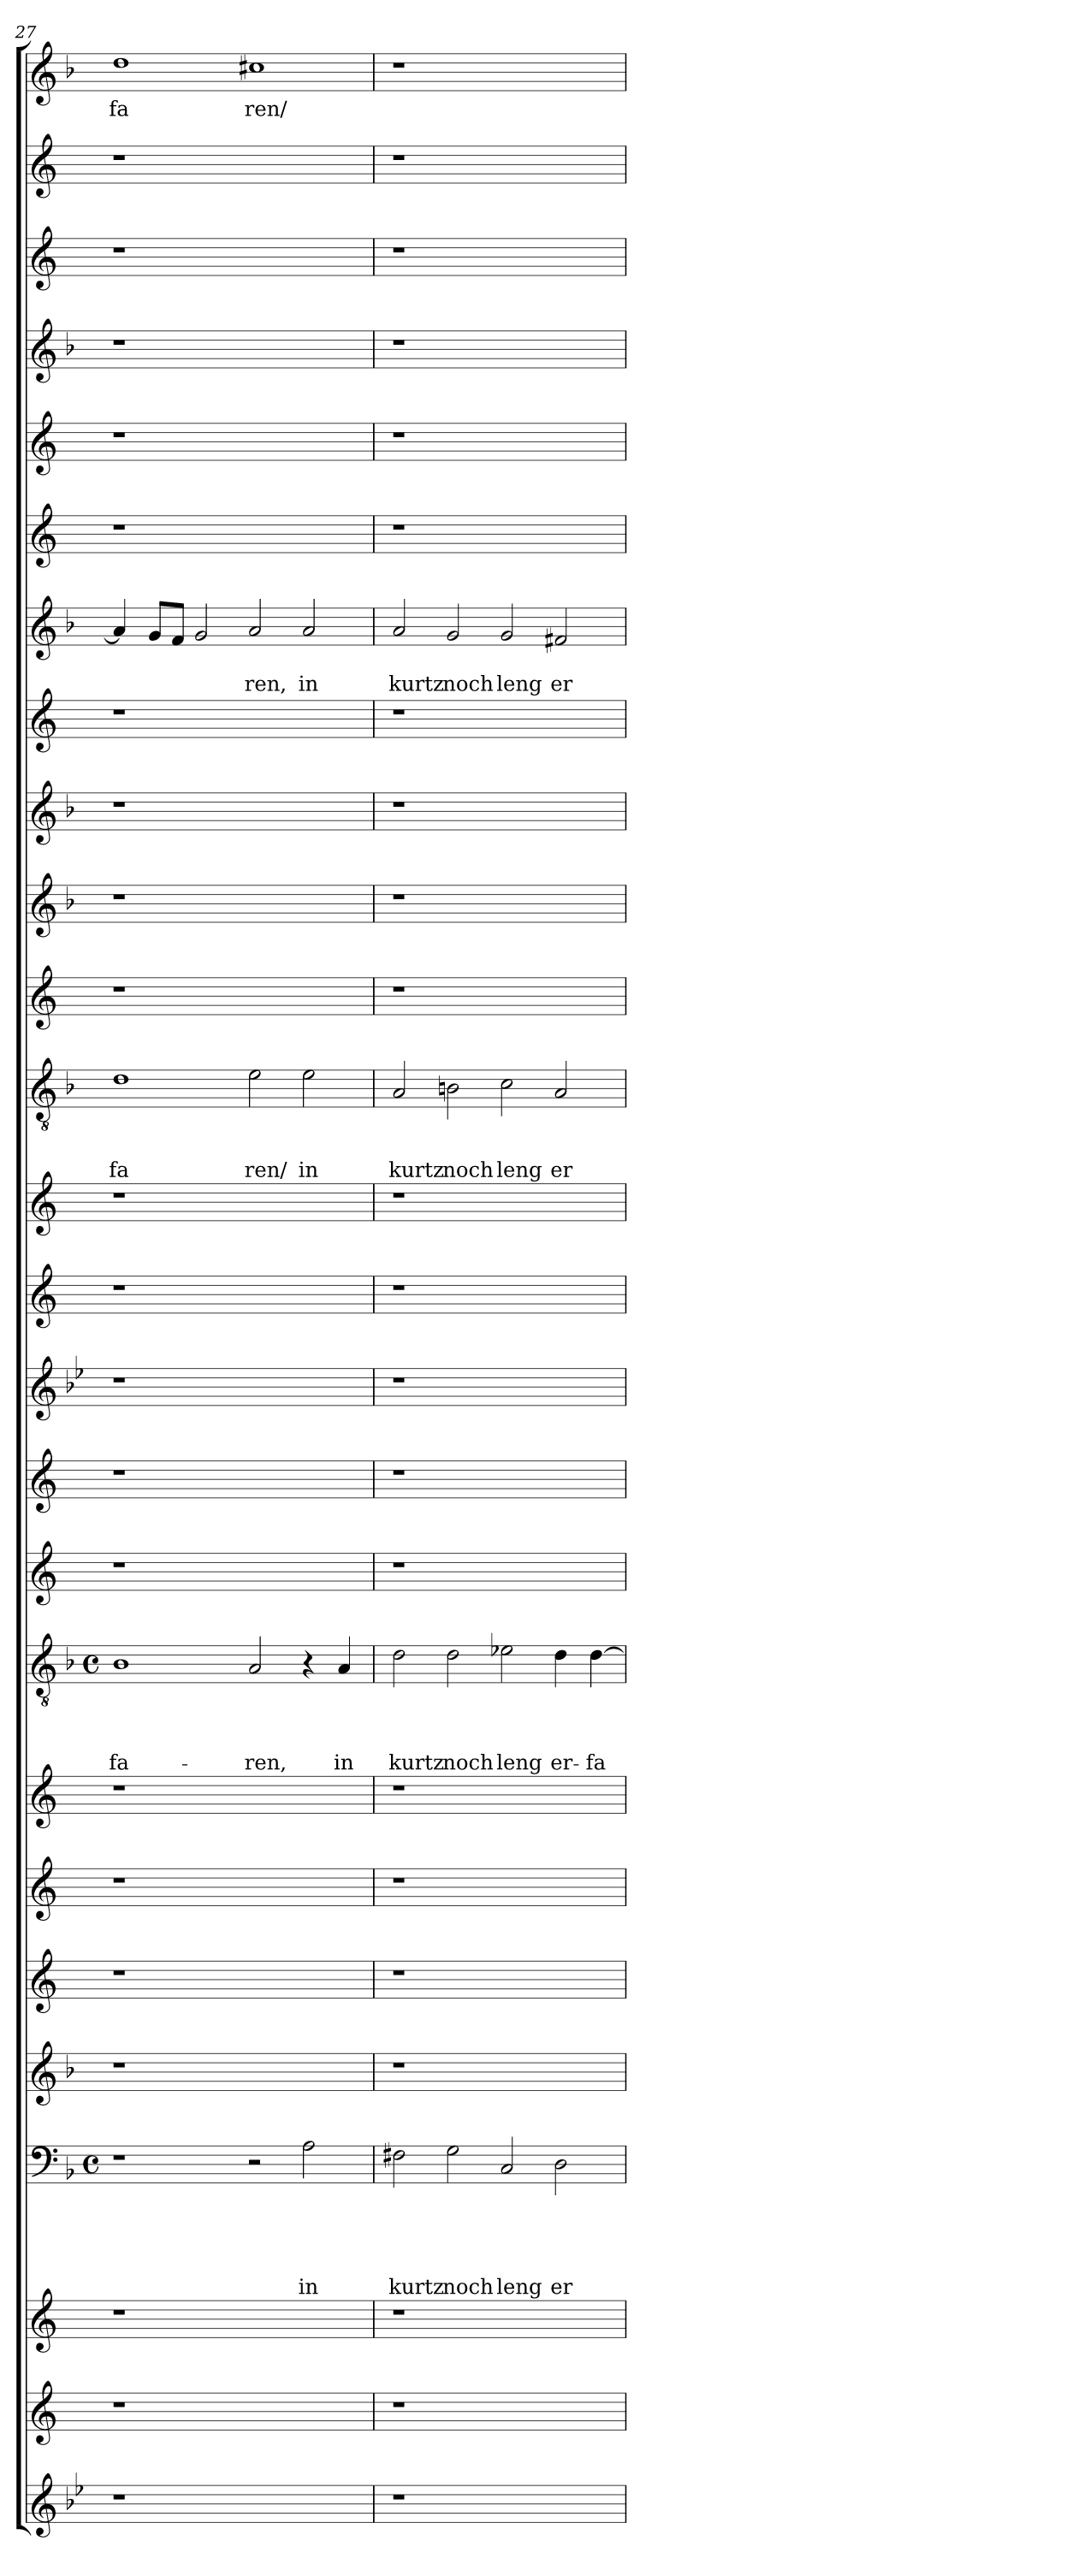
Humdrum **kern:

**kern	**kern	**kern	**kern	**text	**text	**text	**text	**text	**kern	**kern	**kern	**kern	**kern	**text	**text	**text	**text	**kern	**kern	**kern	**kern	**kern	**kern	**text	**text	**text	**kern	**kern	**kern	**kern	**kern	**text	**text	**kern	**kern	**kern	**kern	**kern	**kern	**text
*part26	*part25	*part24	*part23	*part23	*part23	*part23	*part23	*part23	*part22	*part21	*part20	*part19	*part18	*part18	*part18	*part18	*part18	*part17	*part16	*part15	*part14	*part13	*part12	*part12	*part12	*part12	*part11	*part10	*part9	*part8	*part7	*part7	*part7	*part6	*part5	*part4	*part3	*part2	*part1	*part1
*staff26	*staff25	*staff24	*staff23	*staff23	*staff23	*staff23	*staff23	*staff23	*staff22	*staff21	*staff20	*staff19	*staff18	*staff18	*staff18	*staff18	*staff18	*staff17	*staff16	*staff15	*staff14	*staff13	*staff12	*staff12	*staff12	*staff12	*staff11	*staff10	*staff9	*staff8	*staff7	*staff7	*staff7	*staff6	*staff5	*staff4	*staff3	*staff2	*staff1	*staff1
*clefG2	*clefG2	*clefG2	*clefF4	*	*	*	*	*	*clefG2	*clefG2	*clefG2	*clefG2	*clefGv2	*	*	*	*	*clefG2	*clefG2	*clefG2	*clefG2	*clefG2	*clefGv2	*	*	*	*clefG2	*clefG2	*clefG2	*clefG2	*clefG2	*	*	*clefG2	*clefG2	*clefG2	*clefG2	*clefG2	*clefG2	*
*	*ITrd1c2	*ITrd1c2	*ITrd1c2	*	*	*	*	*	*ITrd-3c-5	*ITrd1c2	*ITrd1c2	*ITrd1c2	*ITrd1c2	*	*	*	*	*ITrd1c2	*ITrd1c2	*	*ITrd1c2	*ITrd1c2	*ITrd1c2	*	*	*	*ITrd1c2	*ITrd-3c-5	*ITrd-3c-5	*ITrd1c2	*ITrd1c2	*	*	*ITrd1c2	*ITrd1c2	*ITrd-3c-5	*ITrd1c2	*ITrd1c2	*ITrd-3c-5	*
*k[b-e-]	*k[b-e-]	*k[b-e-]	*k[b-e-a-]	*	*	*	*	*	*k[b-e-]	*k[b-e-]	*k[b-e-]	*k[b-e-]	*k[b-e-a-]	*	*	*	*	*k[b-e-]	*k[b-e-]	*k[b-e-]	*k[b-e-]	*k[b-e-]	*k[b-e-a-]	*	*	*	*k[b-e-]	*k[b-e-]	*k[b-e-]	*k[b-e-]	*k[b-e-a-]	*	*	*k[b-e-]	*k[b-e-]	*k[b-e-]	*k[b-e-]	*k[b-e-]	*k[b-e-]	*
*B-:	*B-:	*B-:	*E-:	*	*	*	*	*	*B-:	*B-:	*B-:	*B-:	*E-:	*	*	*	*	*B-:	*B-:	*B-:	*B-:	*B-:	*E-:	*	*	*	*B-:	*B-:	*B-:	*B-:	*E-:	*	*	*B-:	*B-:	*B-:	*B-:	*B-:	*B-:	*
*	*	*	*M4/4	*	*	*	*	*	*	*	*	*	*M4/4	*	*	*	*	*	*	*	*	*	*	*	*	*	*	*	*	*	*	*	*	*	*	*	*	*	*	*
*	*	*	*met(c)	*	*	*	*	*	*	*	*	*	*met(c)	*	*	*	*	*	*	*	*	*	*	*	*	*	*	*	*	*	*	*	*	*	*	*	*	*	*	*
=27	=27	=27	=27	=27	=27	=27	=27	=27	=27	=27	=27	=27	=27	=27	=27	=27	=27	=27	=27	=27	=27	=27	=27	=27	=27	=27	=27	=27	=27	=27	=27	=27	=27	=27	=27	=27	=27	=27	=27	=27
!	!	!	!	!	!	!	!	!	!	!	!	!	!	!	!	!	!LO:LY:b	!	!	!	!	!	!	!	!	!LO:LY:b	!	!	!	!	!	!	!	!	!	!	!	!	!	!LO:LY:b
1r	1r	1r	1r	.	.	.	.	.	1r	1r	1r	1r	1A-	.	.	.	-fa-	1r	1r	1r	1r	1r	1c	.	.	fa	1r	1r	1r	1r	4g/]	.	.	1r	1r	1r	1r	1r	1gg	fa
.	.	.	.	.	.	.	.	.	.	.	.	.	.	.	.	.	.	.	.	.	.	.	.	.	.	.	.	.	.	.	8f/L	.	.	.	.	.	.	.	.	.
.	.	.	.	.	.	.	.	.	.	.	.	.	.	.	.	.	.	.	.	.	.	.	.	.	.	.	.	.	.	.	8e-/J	.	.	.	.	.	.	.	.	.
.	.	.	.	.	.	.	.	.	.	.	.	.	.	.	.	.	.	.	.	.	.	.	.	.	.	.	.	.	.	.	2f/	.	.	.	.	.	.	.	.	.
!	!	!	!	!	!	!	!	!	!	!	!	!	!	!	!	!	!LO:LY:b	!	!	!	!	!	!	!	!	!LO:LY:b	!	!	!	!	!	!	!LO:LY:b	!	!	!	!	!	!	!LO:LY:b
1ryy	1ryy	1ryy	2r	.	.	.	.	.	1ryy	1ryy	1ryy	1ryy	2G/	.	.	.	-ren,	1ryy	1ryy	1ryy	1ryy	1ryy	2d\	.	.	ren/	1ryy	1ryy	1ryy	1ryy	2g/	.	ren,	1ryy	1ryy	1ryy	1ryy	1ryy	1ff#X	ren/
!	!	!	!	!	!	!	!	!LO:LY:b	!	!	!	!	!	!	!	!	!	!	!	!	!	!	!	!	!	!LO:LY:b	!	!	!	!	!	!	!LO:LY:b	!	!	!	!	!	!	!
.	.	.	2G\	.	.	.	.	in	.	.	.	.	4r	.	.	.	.	.	.	.	.	.	2d\	.	.	in	.	.	.	.	2g/	.	in	.	.	.	.	.	.	.
!	!	!	!	!	!	!	!	!	!	!	!	!	!	!	!	!	!LO:LY:b	!	!	!	!	!	!	!	!	!	!	!	!	!	!	!	!	!	!	!	!	!	!	!
.	.	.	.	.	.	.	.	.	.	.	.	.	4G/	.	.	.	in	.	.	.	.	.	.	.	.	.	.	.	.	.	.	.	.	.	.	.	.	.	.	.
=28	=28	=28	=28	=28	=28	=28	=28	=28	=28	=28	=28	=28	=28	=28	=28	=28	=28	=28	=28	=28	=28	=28	=28	=28	=28	=28	=28	=28	=28	=28	=28	=28	=28	=28	=28	=28	=28	=28	=28	=28
!	!	!	!	!	!	!	!	!LO:LY:b	!	!	!	!	!	!	!	!	!LO:LY:b	!	!	!	!	!	!	!	!	!LO:LY:b	!	!	!	!	!	!	!LO:LY:b	!	!	!	!	!	!	!
1r	1r	1r	2En\	.	.	.	.	kurtz	1r	1r	1r	1r	2c\	.	.	.	kurtz	1r	1r	1r	1r	1r	2G/	.	.	kurtz	1r	1r	1r	1r	2g/	.	kurtz	1r	1r	1r	1r	1r	1r	.
!	!	!	!	!	!	!	!	!LO:LY:b	!	!	!	!	!	!	!	!	!LO:LY:b	!	!	!	!	!	!	!	!	!LO:LY:b	!	!	!	!	!	!	!LO:LY:b	!	!	!	!	!	!	!
.	.	.	2F\	.	.	.	.	noch	.	.	.	.	2c\	.	.	.	noch	.	.	.	.	.	2An\	.	.	noch	.	.	.	.	2f/	.	noch	.	.	.	.	.	.	.
!	!	!	!	!	!	!	!	!LO:LY:b	!	!	!	!	!	!	!	!	!LO:LY:b	!	!	!	!	!	!	!	!	!LO:LY:b	!	!	!	!	!	!	!LO:LY:b	!	!	!	!	!	!	!
1ryy	1ryy	1ryy	2BB-/	.	.	.	.	leng	1ryy	1ryy	1ryy	1ryy	2d-X\	.	.	.	leng	1ryy	1ryy	1ryy	1ryy	1ryy	2B-\	.	.	leng	1ryy	1ryy	1ryy	1ryy	2f/	.	leng	1ryy	1ryy	1ryy	1ryy	1ryy	1ryy	.
!	!	!	!	!	!	!	!	!LO:LY:b	!	!	!	!	!	!	!	!	!LO:LY:b	!	!	!	!	!	!	!	!	!LO:LY:b	!	!	!	!	!	!	!LO:LY:b	!	!	!	!	!	!	!
.	.	.	2C\	.	.	.	.	er	.	.	.	.	4c\	.	.	.	er-	.	.	.	.	.	2G/	.	.	er	.	.	.	.	2en/	.	er	.	.	.	.	.	.	.
!	!	!	!	!	!	!	!	!	!	!	!	!	!	!	!	!	!LO:LY:b	!	!	!	!	!	!	!	!	!	!	!	!	!	!	!	!	!	!	!	!	!	!	!
.	.	.	.	.	.	.	.	.	.	.	.	.	[>4c\	.	.	.	-fa-	.	.	.	.	.	.	.	.	.	.	.	.	.	.	.	.	.	.	.	.	.	.	.
=	=	=	=	=	=	=	=	=	=	=	=	=	=	=	=	=	=	=	=	=	=	=	=	=	=	=	=	=	=	=	=	=	=	=	=	=	=	=	=	=
*-	*-	*-	*-	*-	*-	*-	*-	*-	*-	*-	*-	*-	*-	*-	*-	*-	*-	*-	*-	*-	*-	*-	*-	*-	*-	*-	*-	*-	*-	*-	*-	*-	*-	*-	*-	*-	*-	*-	*-	*-
